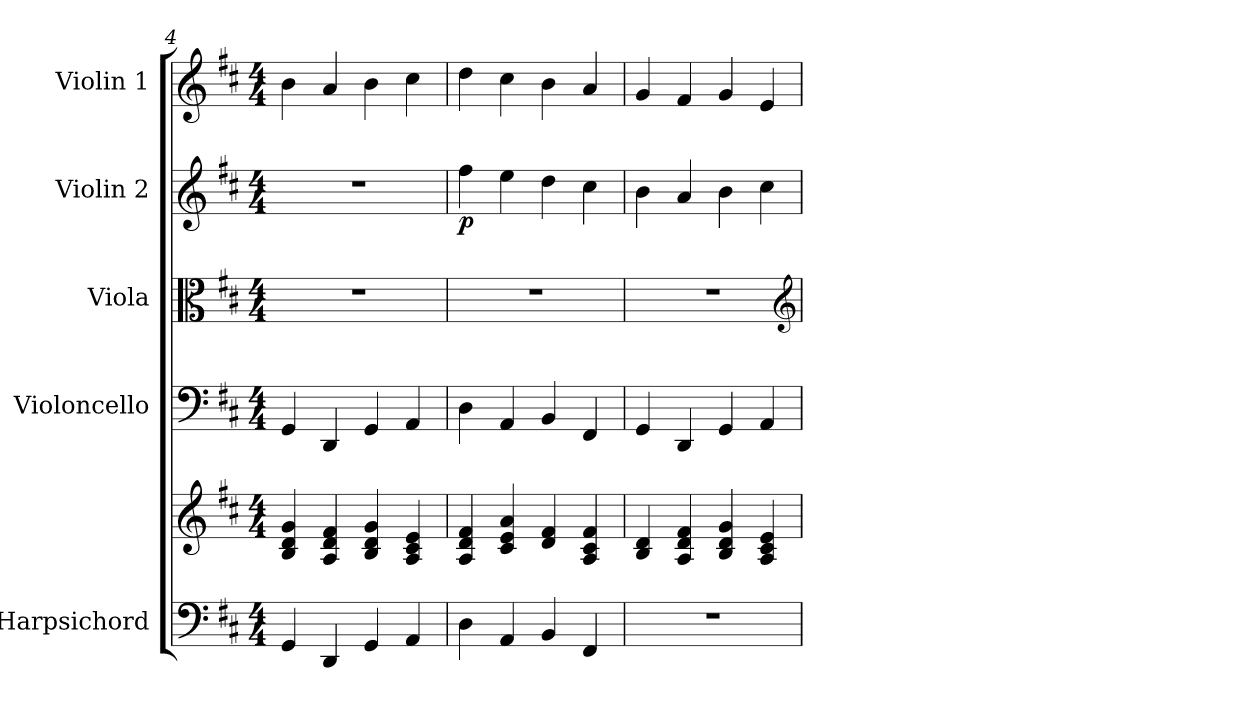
**kern	**kern	**kern	**kern	**kern	**dynam	**kern
*part5	*part5	*part4	*part3	*part2	*part2	*part1
*staff6	*staff5	*staff4	*staff3	*staff2	*staff2	*staff1
*I"Harpsichord	*	*I"Violoncello	*I"Viola	*I"Violin 2	*	*I"Violin 1
*I'Hch.	*	*I'Vlc.	*I'Vla.	*I'Vln. 2	*	*I'Vln. 1
*clefF4	*clefG2	*clefF4	*clefC3	*clefG2	*	*clefG2
*k[f#c#]	*k[f#c#]	*k[f#c#]	*k[f#c#]	*k[f#c#]	*	*k[f#c#]
*D:	*D:	*D:	*D:	*D:	*	*D:
*M4/4	*M4/4	*M4/4	*M4/4	*M4/4	*	*M4/4
=4	=4	=4	=4	=4	=4	=4
4GG/	4B/ 4d/ 4g/	4GG/	1r	1r	.	4b\
4DD/	4A/ 4d/ 4f#/	4DD/	.	.	.	4a/
4GG/	4B/ 4d/ 4g/	4GG/	.	.	.	4b\
4AA/	4A/ 4c#/ 4e/	4AA/	.	.	.	4cc#\
=5	=5	=5	=5	=5	=5	=5
!	!	!	!	!	!LO:DY:b	!
4D\	4A/ 4d/ 4f#/	4D\	1r	4ff#\	p	4dd\
4AA/	4c#/ 4e/ 4a/	4AA/	.	4ee\	.	4cc#\
4BB/	4d/ 4f#/	4BB/	.	4dd\	.	4b\
4FF#/	4A/ 4c#/ 4f#/	4FF#/	.	4cc#\	.	4a/
=6	=6	=6	=6	=6	=6	=6
1r	4B/ 4d/	4GG/	1r	4b\	.	4g/
.	4A/ 4d/ 4f#/	4DD/	.	4a/	.	4f#/
.	4B/ 4d/ 4g/	4GG/	.	4b\	.	4g/
.	4A/ 4c#/ 4e/	4AA/	.	4cc#\	.	4e/
*	*	*	*clefG2	*	*	*
=	=	=	=	=	=	=
*-	*-	*-	*-	*-	*-	*-
